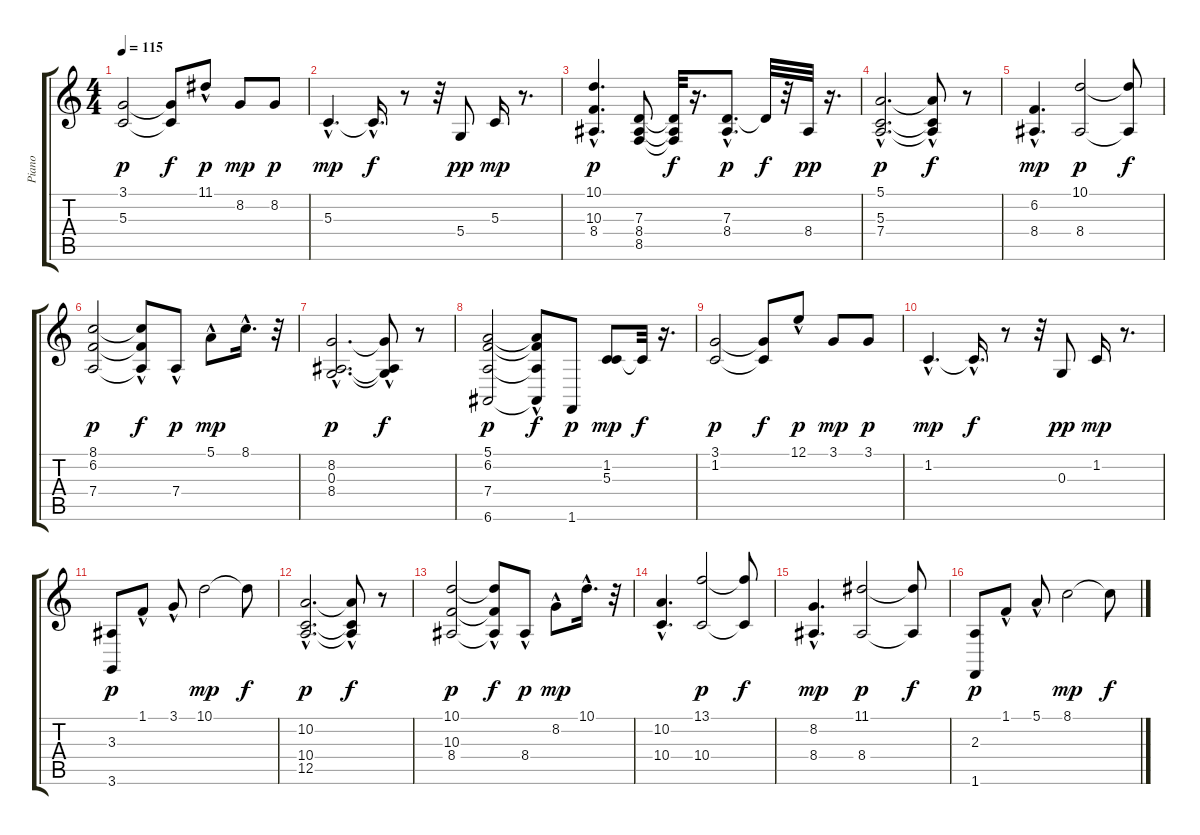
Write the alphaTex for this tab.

\track ("Piano" "Piano") {instrument electricpiano1}
\staff {score tabs}
\tuning (E4 B3 G3 D3 A2 E2) {hide}
\ts (4 4)
\tempo 115
\clef g2
\ks c
(3.1 5.3).2{dy p} (3.1{t} 5.3{t}).8{dy f} 11.1{hac}.8{dy p} 8.2.8{dy mp} 8.2.8{dy p} |
5.3{hac}.4{d dy mp} 5.3{hac t}.16{d dy f} r.8 r.32 5.4.8{dy pp} 5.3.16{dy mp} r.8{d} |
(10.1{hac} 10.3{hac} 8.4{hac}).4{d dy p} (7.3 8.4 8.5).8 (7.3{t} 8.4{t} 8.5{t}).32{dy f} r.16{d} (7.3{hac} 8.4).8{d dy p} 7.3{t}.32{dy f} r.32 8.4.32{dy pp} r.16{d} |
(5.1{hac} 5.3{hac} 7.4{hac}).2{d dy p} (5.1{t} 5.3{hac t} 7.4{hac t}).8{dy f} r.8 |
(6.2 8.4{hac}).4{d dy mp} (10.1 8.4).2{dy p} (10.1{t} 8.4{t}).8{dy f} |
(8.1 6.2 7.4).2{dy p} (8.1{t} 6.2{hac t} 7.4{t}).8{dy f} 7.4{hac}.8{dy p} 5.1{hac}.8{dy mp} 8.1{hac}.16{d} r.32 |
(8.2{hac} 0.3{hac} 8.4{hac}).2{d dy p} (8.2{t} 0.3{hac t} 8.4{hac t}).8{dy f} r.8 |
(5.1 6.2 7.4 6.6).2{dy p} (5.1{hac t} 6.2{hac t} 7.4{hac t} 6.6{t}).8{dy f} 1.6.8{dy p} (1.2 5.3).8{dy mp} 5.3{t}.32{dy f} r.16{d} |
(3.1 1.2).2{dy p} (3.1{t} 1.2{t}).8{dy f} 12.1{hac}.8{dy p} 3.1.8{dy mp} 3.1.8{dy p} |
1.2{hac}.4{d dy mp} 1.2{hac t}.16{d dy f} r.8 r.32 0.3.8{dy pp} 1.2.16{dy mp} r.8{d} |
(3.3 3.6).8{dy p} 1.1{hac}.8 3.1{hac}.8 10.1.2{dy mp} 10.1{t}.8{dy f} |
(10.2{hac} 10.4{hac} 12.5{hac}).2{d dy p} (10.2{t} 10.4{hac t} 12.5{hac t}).8{dy f} r.8 |
(10.1 10.3 8.4).2{dy p} (10.1{t} 10.3{hac t} 8.4{t}).8{dy f} 8.4{hac}.8{dy p} 8.2{hac}.8{dy mp} 10.1{hac}.16{d} r.32 |
(10.2 10.4{hac}).4{d} (13.1 10.4).2{dy p} (13.1{t} 10.4{t}).8{dy f} |
(8.2 8.4{hac}).4{d dy mp} (11.1 8.4).2{dy p} (11.1{t} 8.4{t}).8{dy f} |
(2.3 1.6).8{dy p} 1.1{hac}.8 5.1{hac}.8 8.1.2{dy mp} 8.1{t}.8{dy f}
